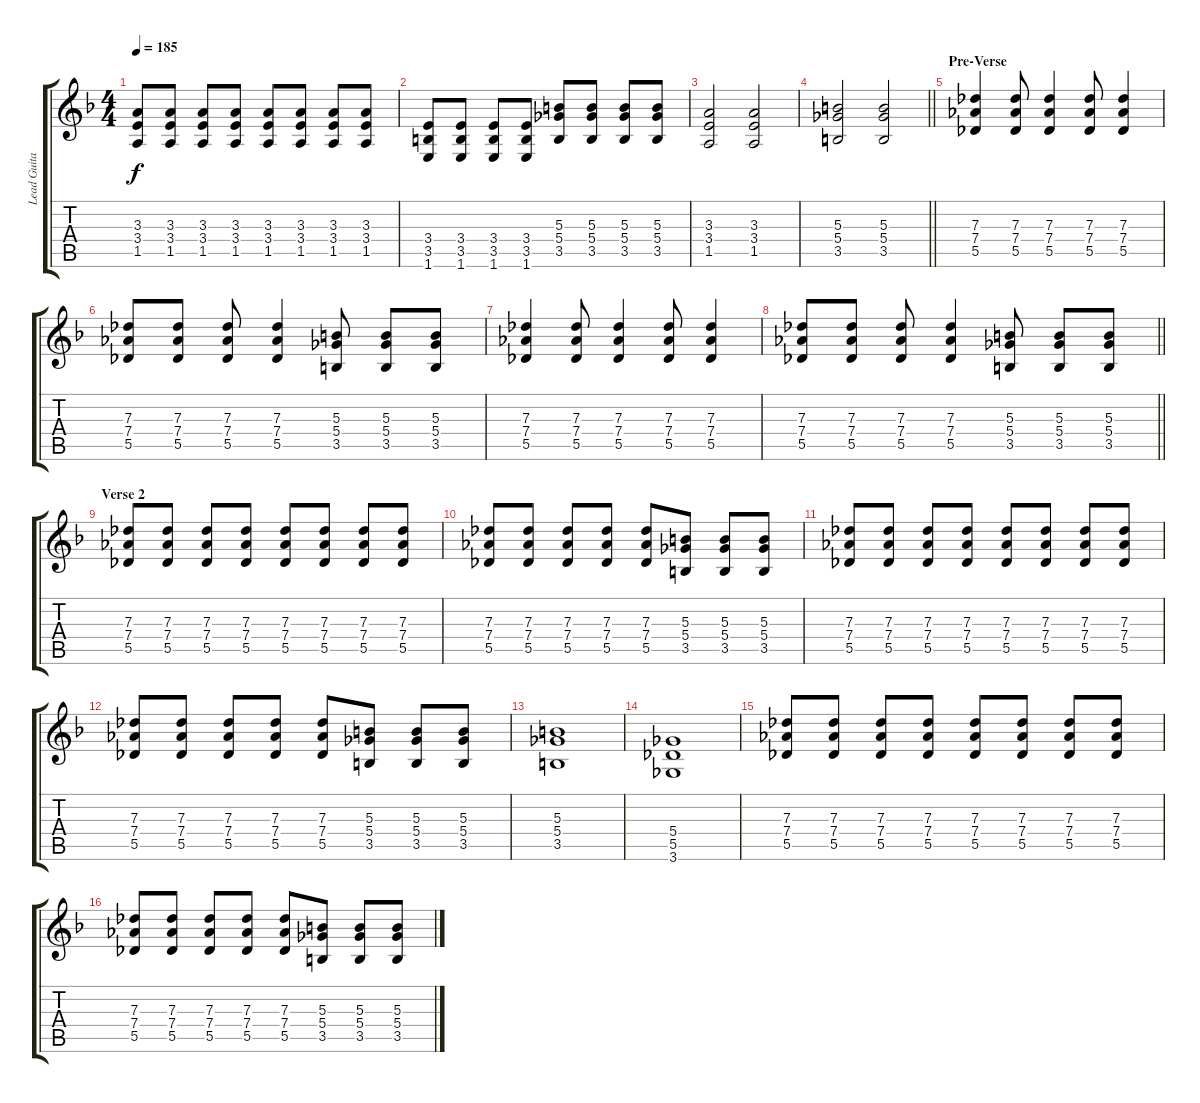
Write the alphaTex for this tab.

\track ("Lead Guitar" "Lead Guita") {instrument distortionguitar}
\staff {score tabs}
\tuning (Eb4 Bb3 Gb3 Db3 Ab2 Eb2) {hide}
\ts (4 4)
\tempo 185
\clef g2
\ks f
(3.3 3.4 1.5).8{dy f} (3.3 3.4 1.5).8 (3.3 3.4 1.5).8 (3.3 3.4 1.5).8 (3.3 3.4 1.5).8 (3.3 3.4 1.5).8 (3.3 3.4 1.5).8 (3.3 3.4 1.5).8 |
(3.4 3.5 1.6).8 (3.4 3.5 1.6).8 (3.4 3.5 1.6).8 (3.4 3.5 1.6).8 (5.3 5.4 3.5).8 (5.3 5.4 3.5).8 (5.3 5.4 3.5).8 (5.3 5.4 3.5).8 |
(3.3 3.4 1.5).2 (3.3 3.4 1.5).2 |
\barLineRight lightlight
(5.3 5.4 3.5).2 (5.3 5.4 3.5).2 |
\section ("" "Pre-Verse ")
(7.3 7.4 5.5).4 (7.3 7.4 5.5).8 (7.3 7.4 5.5).4 (7.3 7.4 5.5).8 (7.3 7.4 5.5).4 |
(7.3 7.4 5.5).8 (7.3 7.4 5.5).8 (7.3 7.4 5.5).8 (7.3 7.4 5.5).4 (5.3 5.4 3.5).8 (5.3 5.4 3.5).8 (5.3 5.4 3.5).8 |
(7.3 7.4 5.5).4 (7.3 7.4 5.5).8 (7.3 7.4 5.5).4 (7.3 7.4 5.5).8 (7.3 7.4 5.5).4 |
\barLineRight lightlight
(7.3 7.4 5.5).8 (7.3 7.4 5.5).8 (7.3 7.4 5.5).8 (7.3 7.4 5.5).4 (5.3 5.4 3.5).8 (5.3 5.4 3.5).8 (5.3 5.4 3.5).8 |
\section ("" "Verse 2")
(7.3 7.4 5.5).8 (7.3 7.4 5.5).8 (7.3 7.4 5.5).8 (7.3 7.4 5.5).8 (7.3 7.4 5.5).8 (7.3 7.4 5.5).8 (7.3 7.4 5.5).8 (7.3 7.4 5.5).8 |
(7.3 7.4 5.5).8 (7.3 7.4 5.5).8 (7.3 7.4 5.5).8 (7.3 7.4 5.5).8 (7.3 7.4 5.5).8 (5.3 5.4 3.5).8 (5.3 5.4 3.5).8 (5.3 5.4 3.5).8 |
(7.3 7.4 5.5).8 (7.3 7.4 5.5).8 (7.3 7.4 5.5).8 (7.3 7.4 5.5).8 (7.3 7.4 5.5).8 (7.3 7.4 5.5).8 (7.3 7.4 5.5).8 (7.3 7.4 5.5).8 |
(7.3 7.4 5.5).8 (7.3 7.4 5.5).8 (7.3 7.4 5.5).8 (7.3 7.4 5.5).8 (7.3 7.4 5.5).8 (5.3 5.4 3.5).8 (5.3 5.4 3.5).8 (5.3 5.4 3.5).8 |
(5.3 5.4 3.5).1 |
(5.4 5.5 3.6).1 |
(7.3 7.4 5.5).8 (7.3 7.4 5.5).8 (7.3 7.4 5.5).8 (7.3 7.4 5.5).8 (7.3 7.4 5.5).8 (7.3 7.4 5.5).8 (7.3 7.4 5.5).8 (7.3 7.4 5.5).8 |
(7.3 7.4 5.5).8 (7.3 7.4 5.5).8 (7.3 7.4 5.5).8 (7.3 7.4 5.5).8 (7.3 7.4 5.5).8 (5.3 5.4 3.5).8 (5.3 5.4 3.5).8 (5.3 5.4 3.5).8
